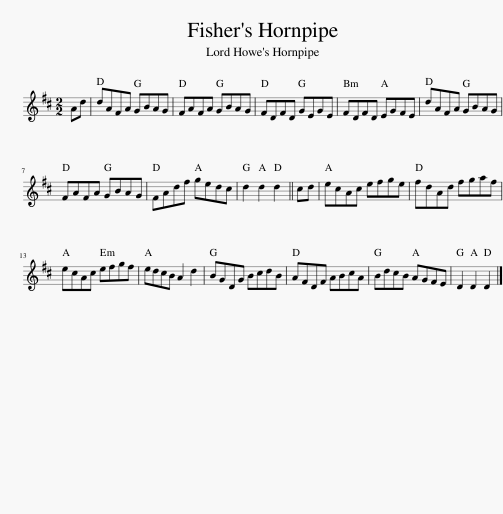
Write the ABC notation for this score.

X:1
L:1/8
M:2/2
I:linebreak $
K:D
V:1 treble
V:1
 Ad | dAFA GBAG | FAFA GBAG | FDFD GEGE | FDFD EGFE | %5
 dAFA GBAG |$ FAFA GBAG | FAdf gedc | d2 d2 d2 || cd | %10
 ecAc efge | fdAd fgaf |$ ecAc efgf | edcB A2 d2 | BGDG BcdB | %15
 AFDF ABcA | BdcB AGFE | D2 D2 D2 |] %18
